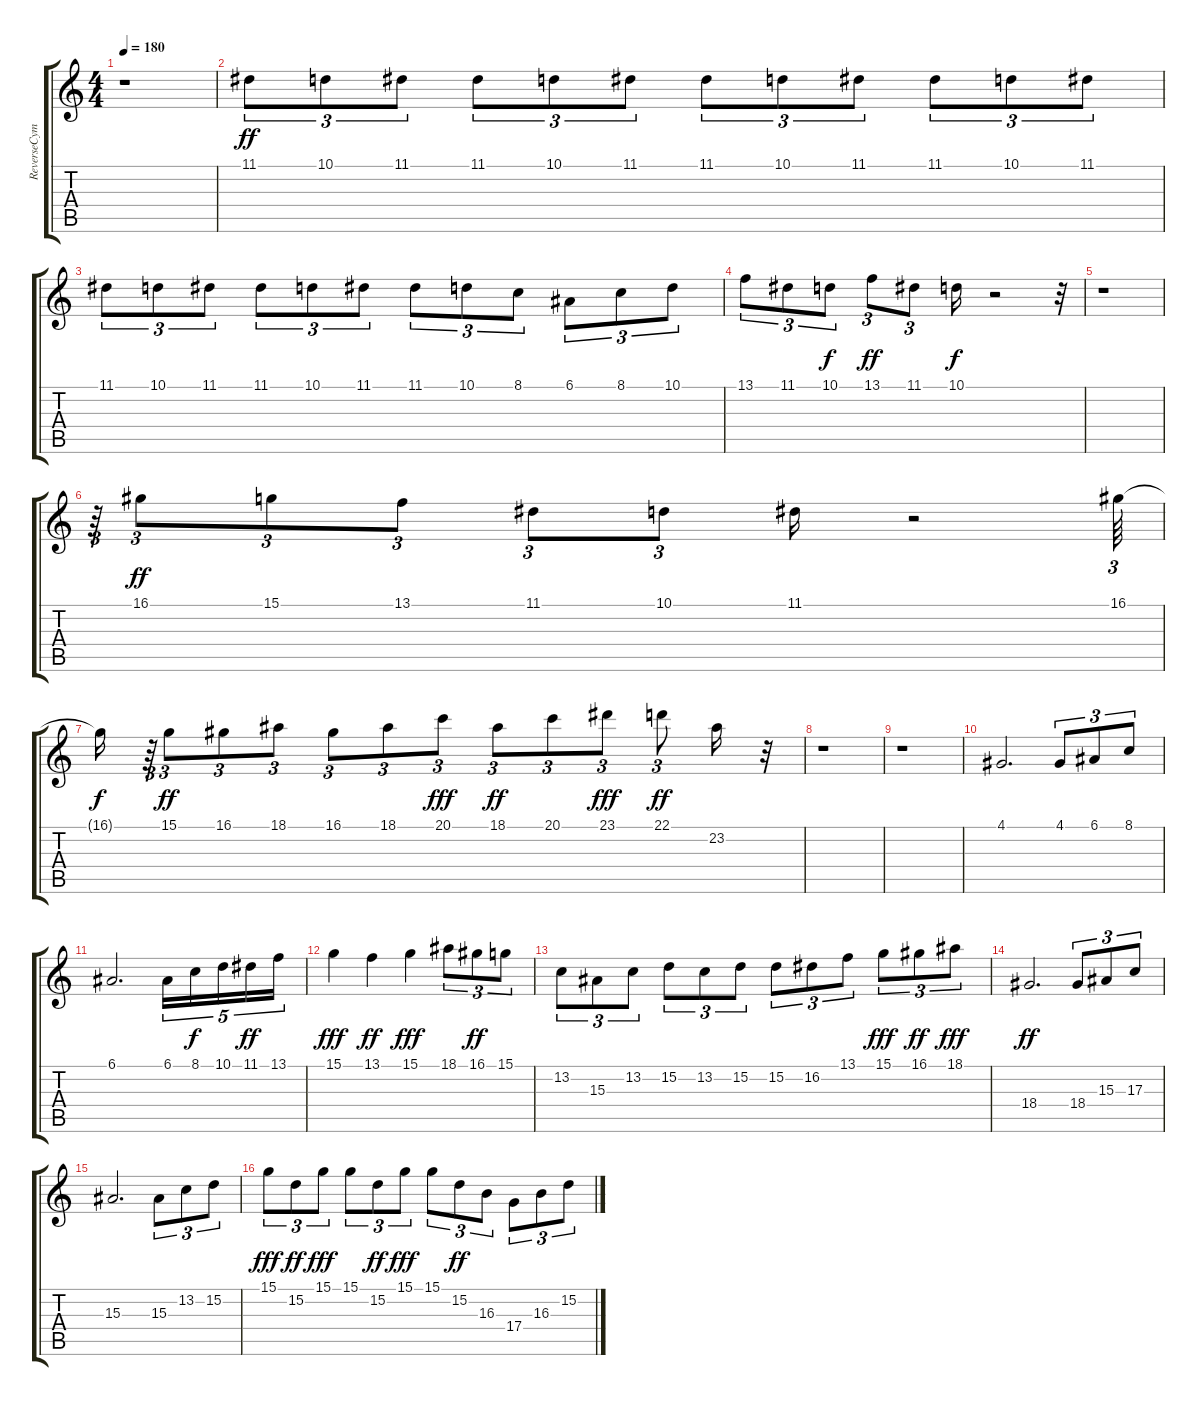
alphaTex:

\track ("ReverseCymbal" "ReverseCym") {instrument reversecymbal}
\staff {score tabs}
\tuning (E4 B3 G3 D3 A2 E2) {hide}
\ts (4 4)
\tempo 180
\clef g2
\ks c
r.1{dy ff} |
11.1.8{tu (3 2)} 10.1.8{tu (3 2)} 11.1.8{tu (3 2)} 11.1.8{tu (3 2)} 10.1.8{tu (3 2)} 11.1.8{tu (3 2)} 11.1.8{tu (3 2)} 10.1.8{tu (3 2)} 11.1.8{tu (3 2)} 11.1.8{tu (3 2)} 10.1.8{tu (3 2)} 11.1.8{tu (3 2)} |
11.1.8{tu (3 2)} 10.1.8{tu (3 2)} 11.1.8{tu (3 2)} 11.1.8{tu (3 2)} 10.1.8{tu (3 2)} 11.1.8{tu (3 2)} 11.1.8{tu (3 2)} 10.1.8{tu (3 2)} 8.1.8{tu (3 2)} 6.1.8{tu (3 2)} 8.1.8{tu (3 2)} 10.1.8{tu (3 2)} |
13.1.8{tu (3 2)} 11.1.8{tu (3 2)} 10.1.8{tu (3 2) dy f} 13.1.8{tu (3 2) dy ff} 11.1.8{tu (3 2)} 10.1.16{dy f} r.2 r.32{tu (3 2)} |
r.1 |
r.64{tu (3 2)} 16.1.8{tu (3 2) dy ff} 15.1.8{tu (3 2)} 13.1.8{tu (3 2)} 11.1.8{tu (3 2)} 10.1.8{tu (3 2)} 11.1.16 r.2 16.1.64{tu (3 2)} |
16.1{t}.16{dy f} r.64{tu (3 2)} 15.1.8{tu (3 2) dy ff} 16.1.8{tu (3 2)} 18.1.8{tu (3 2)} 16.1.8{tu (3 2)} 18.1.8{tu (3 2)} 20.1.8{tu (3 2) dy fff} 18.1.8{tu (3 2) dy ff} 20.1.8{tu (3 2)} 23.1.8{tu (3 2) dy fff} 22.1.8{tu (3 2) dy ff} 23.2.16 r.32 |
r.1 |
r.1 |
4.1.2{d} 4.1.8{tu (3 2)} 6.1.8{tu (3 2)} 8.1.8{tu (3 2)} |
6.1.2{d} 6.1.16{tu (5 4)} 8.1.16{tu (5 4) dy f} 10.1.16{tu (5 4)} 11.1.16{tu (5 4) dy ff} 13.1.16{tu (5 4)} |
15.1.4{dy fff} 13.1.4{dy ff} 15.1.4{dy fff} 18.1.8{tu (3 2)} 16.1.8{tu (3 2) dy ff} 15.1.8{tu (3 2)} |
13.2.8{tu (3 2)} 15.3.8{tu (3 2)} 13.2.8{tu (3 2)} 15.2.8{tu (3 2)} 13.2.8{tu (3 2)} 15.2.8{tu (3 2)} 15.2.8{tu (3 2)} 16.2.8{tu (3 2)} 13.1.8{tu (3 2)} 15.1.8{tu (3 2) dy fff} 16.1.8{tu (3 2) dy ff} 18.1.8{tu (3 2) dy fff} |
18.4.2{d dy ff} 18.4.8{tu (3 2)} 15.3.8{tu (3 2)} 17.3.8{tu (3 2)} |
15.3.2{d} 15.3.8{tu (3 2)} 13.2.8{tu (3 2)} 15.2.8{tu (3 2)} |
15.1.8{tu (3 2) dy fff} 15.2.8{tu (3 2) dy ff} 15.1.8{tu (3 2) dy fff} 15.1.8{tu (3 2)} 15.2.8{tu (3 2) dy ff} 15.1.8{tu (3 2) dy fff} 15.1.8{tu (3 2)} 15.2.8{tu (3 2) dy ff} 16.3.8{tu (3 2)} 17.4.8{tu (3 2)} 16.3.8{tu (3 2)} 15.2.8{tu (3 2)}
